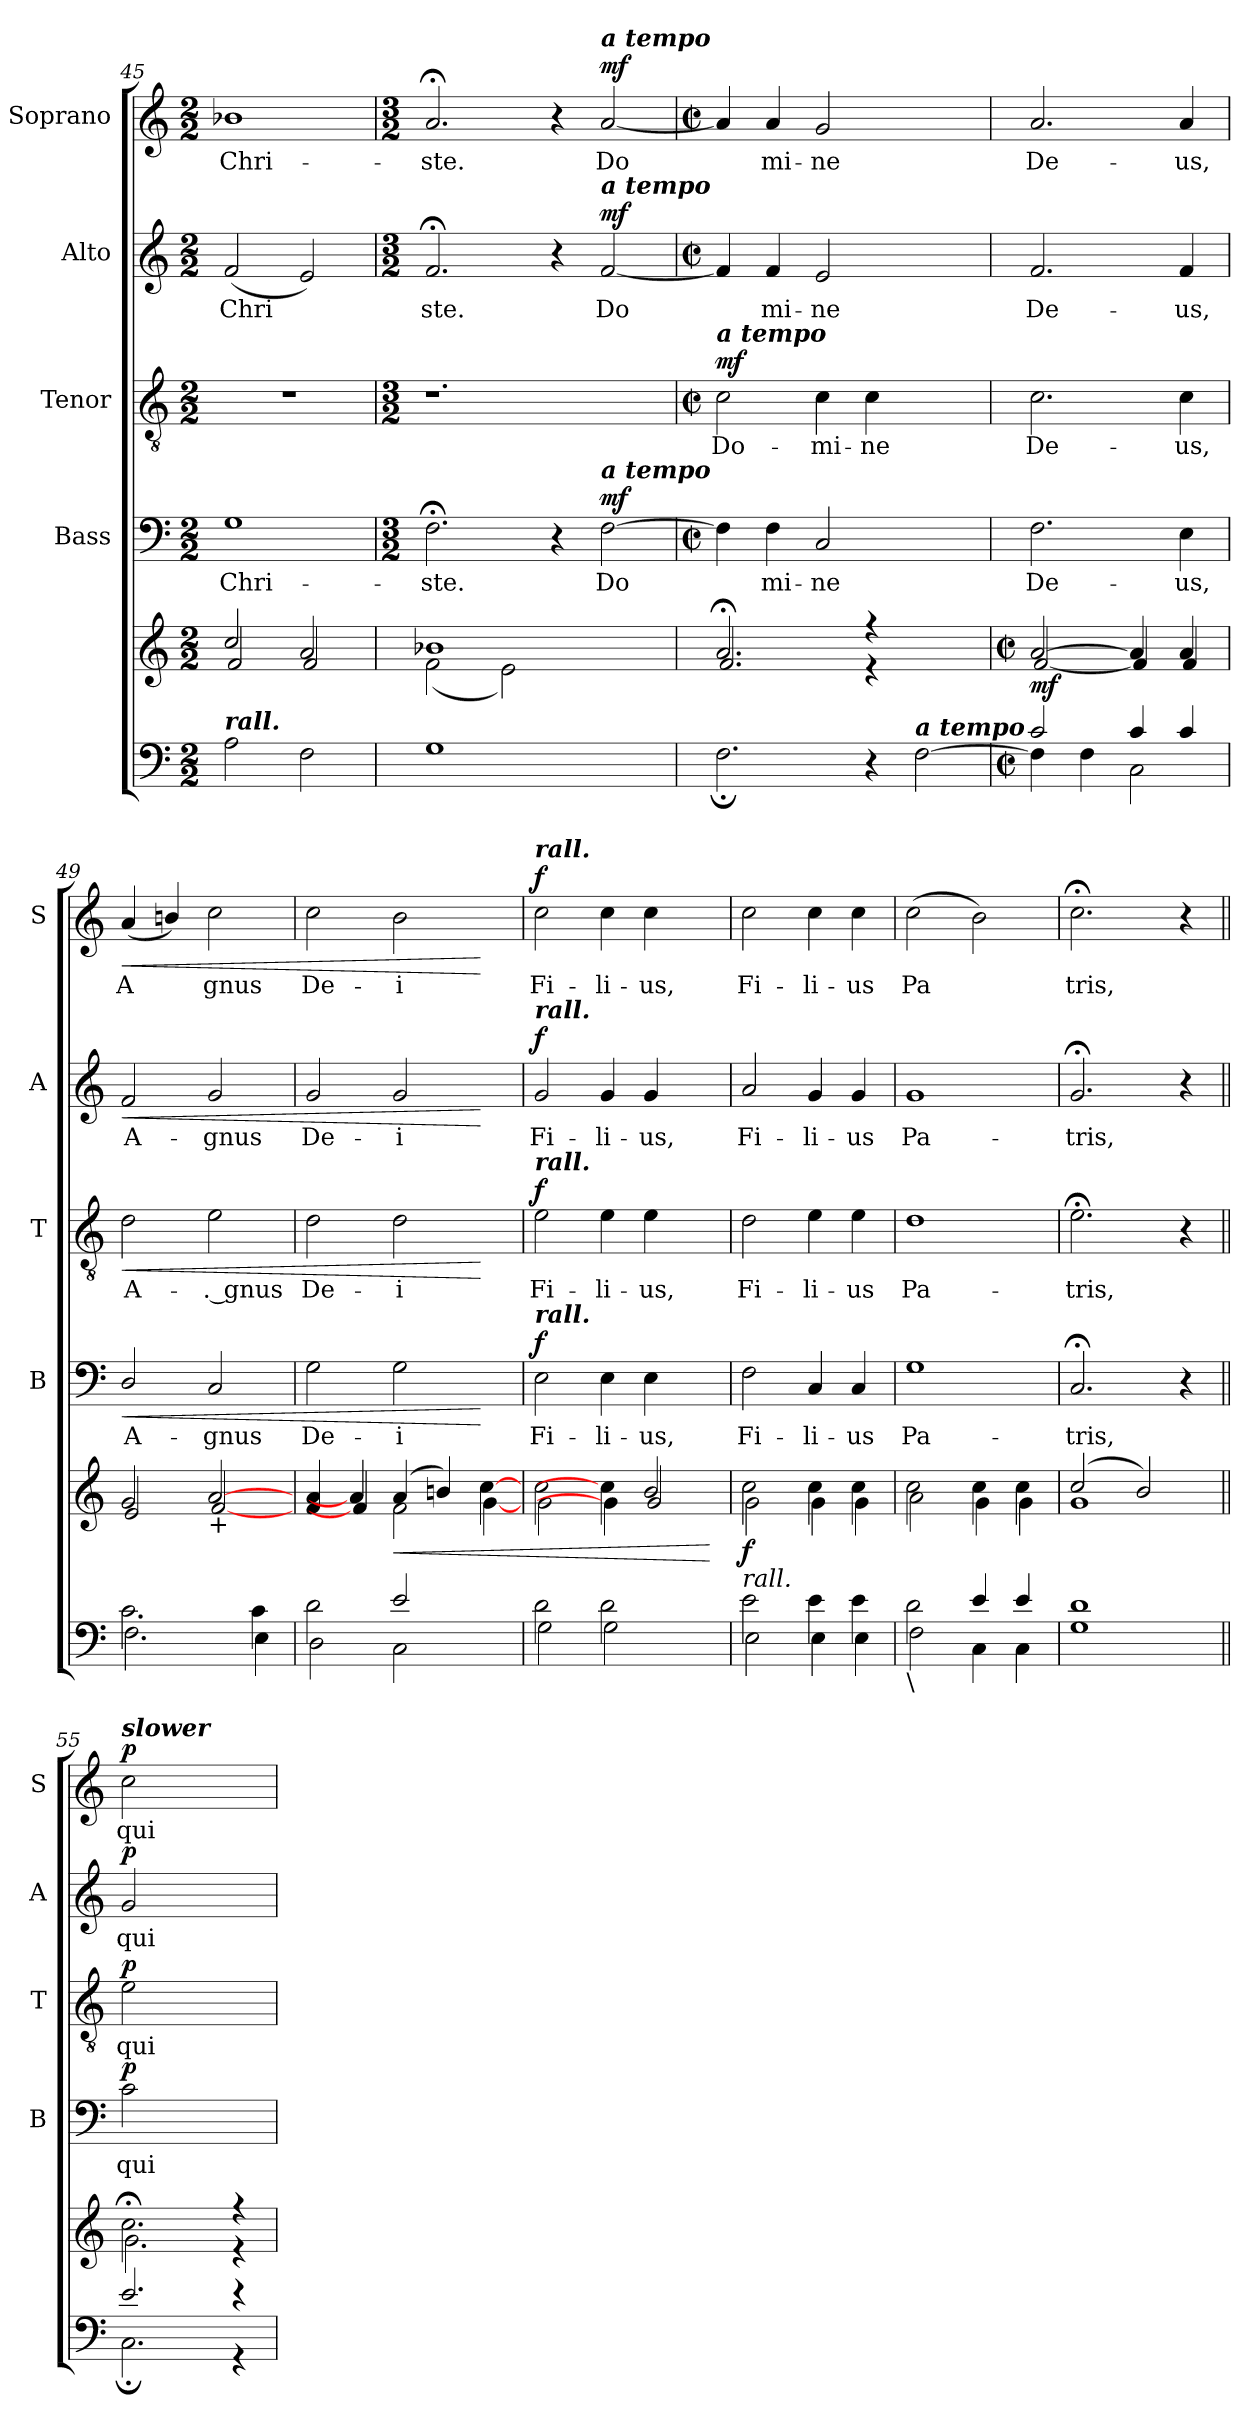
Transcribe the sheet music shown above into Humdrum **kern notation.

**kern	**kern	**dynam	**kern	**text	**dynam	**kern	**text	**dynam	**kern	**text	**dynam	**kern	**text	**dynam
*part6	*part5	*part5	*part4	*part4	*part4	*part3	*part3	*part3	*part2	*part2	*part2	*part1	*part1	*part1
*staff6	*staff5	*staff5	*staff4	*staff4	*staff4	*staff3	*staff3	*staff3	*staff2	*staff2	*staff2	*staff1	*staff1	*staff1
*	*	*	*I"Bass	*	*	*I"Tenor	*	*	*I"Alto	*	*	*I"Soprano	*	*
*	*	*	*I'B	*	*	*I'T	*	*	*I'A	*	*	*I'S	*	*
*clefF4	*clefG2	*	*clefF4	*	*	*clefGv2	*	*	*clefG2	*	*	*clefG2	*	*
*k[]	*k[]	*	*k[]	*	*	*k[]	*	*	*k[]	*	*	*k[]	*	*
*C:	*C:	*	*C:	*	*	*C:	*	*	*C:	*	*	*C:	*	*
*M2/2	*M2/2	*	*M2/2	*	*	*M2/2	*	*	*M2/2	*	*	*M2/2	*	*
=45	=45	=45	=45	=45	=45	=45	=45	=45	=45	=45	=45	=45	=45	=45
*^	*^	*	*	*	*	*	*	*	*	*	*	*	*	*
!LO:TX:a:Bi:t=rall.	!	!	!	!	!	!	!	!	!	!	!	!	!	!	!	!
!	!	!	!	!	!	!LO:LY:b	!	!	!	!	!	!LO:LY:b	!	!	!LO:LY:b	!
1ryy	2A\	2cc/	2f/	.	1G	Chri-	.	1r	.	.	(<2f/	Chri­	.	1b-X	Chri-	.
.	2F\	2a/	2f/	.	.	.	.	.	.	.	2e/)	.	.	.	.	.
=46	=46	=46	=46	=46	=46	=46	=46	=46	=46	=46	=46	=46	=46	=46	=46	=46
*	*	*	*	*	*M3/2	*	*	*M3/2	*	*	*M3/2	*	*	*M3/2	*	*
!	!	!	!	!	!	!LO:LY:b	!	!	!	!	!	!LO:LY:b	!	!	!LO:LY:b	!
1ryy	1G	1b-X	(<2f\	.	2.F;<\	-ste.	.	1.r	.	.	2.f;/	ste.	.	2.a;/	-ste.	.
.	.	.	2e\)	.	.	.	.	.	.	.	.	.	.	.	.	.
.	.	.	.	.	4r	.	.	.	.	.	4r	.	.	4r	.	.
!	!	!	!	!	!	!	!	!	!	!	!	!	!	!LO:TX:a:Bi:t=a tempo	!	!
!	!	!	!	!	!	!	!	!	!	!	!LO:TX:a:Bi:t=a tempo	!	!	!	!	!
!	!	!	!	!	!LO:TX:a:Bi:t=a tempo	!	!	!	!	!	!	!	!	!	!	!
!	!	!	!	!	!	!LO:LY:b	!LO:DY:b	!	!	!	!	!LO:LY:b	!LO:DY:b	!	!LO:LY:b	!LO:DY:b
2ryy	2ryy	2ryy	2ryy	.	[2F\	Do­	mf	.	.	.	[2f/	Do­	mf	[2a/	Do­	mf
=47	=47	=47	=47	=47	=47	=47	=47	=47	=47	=47	=47	=47	=47	=47	=47	=47
*	*	*	*	*	*M2/2	*	*	*M2/2	*	*	*M2/2	*	*	*M2/2	*	*
*	*	*	*	*	*met(c|)	*	*	*met(c|)	*	*	*met(c|)	*	*	*met(c|)	*	*
!	!	!	!	!	!	!	!	!LO:TX:a:Bi:t=a tempo	!	!	!	!	!	!	!	!
!	!	!	!	!	!	!	!	!	!LO:LY:b	!LO:DY:b	!	!	!	!	!	!
1ryy	2.F;\	2.a;</	2.f/	.	4F\]	.	.	2c\	Do-	mf	4f/]	.	.	4a/]	.	.
!	!	!	!	!	!	!LO:LY:b	!	!	!	!	!	!LO:LY:b	!	!	!LO:LY:b	!
.	.	.	.	.	4F\	mi-	.	.	.	.	4f/	mi-	.	4a/	mi-	.
!	!	!	!	!	!	!LO:LY:b	!	!	!LO:LY:b	!	!	!LO:LY:b	!	!	!LO:LY:b	!
.	.	.	.	.	2C/	-ne	.	4c\	-mi-	.	2e/	-ne	.	2g/	-ne	.
!	!	!	!	!	!	!	!	!	!LO:LY:b	!	!	!	!	!	!	!
.	4r	4r	4r	.	.	.	.	4c\	-ne	.	.	.	.	.	.	.
!LO:TX:a:Bi:t=a tempo	!	!	!	!	!	!	!	!	!	!	!	!	!	!	!	!
2ryy	[2F\	2ryy	2ryy	.	2ryy	.	.	2ryy	.	.	2ryy	.	.	2ryy	.	.
=48	=48	=48	=48	=48	=48	=48	=48	=48	=48	=48	=48	=48	=48	=48	=48	=48
*M2/2	*	*M2/2	*	*	*	*	*	*	*	*	*	*	*	*	*	*
*met(c|)	*	*met(c|)	*	*	*	*	*	*	*	*	*	*	*	*	*	*
!	!	!	!	!LO:DY:b	!	!LO:LY:b	!	!	!LO:LY:b	!	!	!LO:LY:b	!	!	!LO:LY:b	!
2c/	4F\]	[>2a/	[>2f/	mf	2.F\	De-	.	2.c\	De-	.	2.f/	De-	.	2.a/	De-	.
.	4F\	.	.	.	.	.	.	.	.	.	.	.	.	.	.	.
4c/	2C\	4a/]	4f/]	.	.	.	.	.	.	.	.	.	.	.	.	.
!	!	!	!	!	!	!LO:LY:b	!	!	!LO:LY:b	!	!	!LO:LY:b	!	!	!LO:LY:b	!
4c/	.	4a/	4f/	.	4E\	-us,	.	4c\	-us,	.	4f/	-us,	.	4a/	-us,	.
=49	=49	=49	=49	=49	=49	=49	=49	=49	=49	=49	=49	=49	=49	=49	=49	=49
!	!	!	!	!	!	!LO:LY:b	!LO:HP:b	!	!LO:LY:b	!LO:HP:b	!	!LO:LY:b	!LO:HP:b	!	!LO:LY:b	!LO:HP:b
2.c\	2.F\	2g/	2e/	.	2D/	A-	<	2d\	A-	<	2f/	A-	<	(<4a/	A­	<
.	.	.	.	.	.	.	.	.	.	.	.	.	.	4bn/)	.	.
!	!	!LO:TX:b:t=+	!	!	!	!	!	!	!	!	!	!	!	!	!	!
!	!	!	!	!	!	!LO:LY:b	!	!	!LO:LY:b	!	!	!LO:LY:b	!	!	!LO:LY:b	!
.	.	[2a/	[2f/	.	2C/	-gnus	.	2e\	-. gnus	.	2g/	-gnus	.	2cc\	gnus	.
4c\	4E\	.	.	.	.	.	.	.	.	.	.	.	.	.	.	.
=50	=50	=50	=50	=50	=50	=50	=50	=50	=50	=50	=50	=50	=50	=50	=50	=50
!	!	!	!	!	!	!LO:LY:b	!	!	!LO:LY:b	!	!	!LO:LY:b	!	!	!LO:LY:b	!
2d\	2D\	4f/ 4a/	4ryy	.	2G\	De-	.	2d\	De-	.	2g/	De-	.	2cc\	De-	.
.	.	4a/]	4f/]	.	.	.	.	.	.	.	.	.	.	.	.	.
!	!	!	!	!LO:HP:b	!	!LO:LY:b	!	!	!LO:LY:b	!	!	!LO:LY:b	!	!	!LO:LY:b	!
2e/	2C\	(>4a/	2f\	<	2G\	-i	.	2d\	-i	.	2g/	-i	.	2b\	-i	.
.	.	4bn/)	.	.	.	.	.	.	.	.	.	.	.	.	.	.
4ryy	4ryy	[4cc\	[4g\	.	4ryy	.	[	4ryy	.	[	4ryy	.	[	4ryy	.	[
=51	=51	=51	=51	=51	=51	=51	=51	=51	=51	=51	=51	=51	=51	=51	=51	=51
!	!	!	!	!	!	!	!	!	!	!	!	!	!	!LO:TX:a:Bi:t=rall.	!	!
!	!	!	!	!	!	!	!	!	!	!	!LO:TX:a:Bi:t=rall.	!	!	!	!	!
!	!	!	!	!	!	!	!	!LO:TX:a:Bi:t=rall.	!	!	!	!	!	!	!	!
!	!	!	!	!	!LO:TX:a:Bi:t=rall.	!	!	!	!	!	!	!	!	!	!	!
!	!	!	!	!	!	!LO:LY:b	!LO:DY:b	!	!LO:LY:b	!LO:DY:b	!	!LO:LY:b	!LO:DY:b	!	!LO:LY:b	!LO:DY:b
2d\	2G\	2cc\	2g\	.	2E\	Fi-	f	2e\	Fi-	f	2g/	Fi-	f	2cc\	Fi-	f
!	!	!	!	!	!	!LO:LY:b	!	!	!LO:LY:b	!	!	!LO:LY:b	!	!	!LO:LY:b	!
2d\	2G\	4cc\]	4g\]	.	4E\	-li-	.	4e\	-li-	.	4g/	-li-	.	4cc\	-li-	.
!	!	!	!	!	!	!LO:LY:b	!	!	!LO:LY:b	!	!	!LO:LY:b	!	!	!LO:LY:b	!
.	.	2b/	2g/	.	4E\	-us,	.	4e\	-us,	.	4g/	-us,	.	4cc\	-us,	.
4ryy	4ryy	.	.	.	4ryy	.	.	4ryy	.	.	4ryy	.	.	4ryy	.	.
*v	*v	*	*	*	*	*	*	*	*	*	*	*	*	*	*	*
*	*v	*v	*	*	*	*	*	*	*	*	*	*	*	*	*
.	.	[	.	.	.	.	.	.	.	.	.	.	.	.
=52	=52	=52	=52	=52	=52	=52	=52	=52	=52	=52	=52	=52	=52	=52
*^	*^	*	*	*	*	*	*	*	*	*	*	*	*	*
!	!	!LO:TX:b:i:t=rall.	!	!	!	!	!	!	!	!	!	!	!	!	!	!
!	!	!	!	!LO:DY:b	!	!LO:LY:b	!	!	!LO:LY:b	!	!	!LO:LY:b	!	!	!LO:LY:b	!
2e\	2E\	2cc\	2g\	f	2F\	Fi-	.	2d\	Fi-	.	2a/	Fi-	.	2cc\	Fi-	.
!	!	!	!	!	!	!LO:LY:b	!	!	!LO:LY:b	!	!	!LO:LY:b	!	!	!LO:LY:b	!
4e\	4E\	4cc\	4g\	.	4C/	-li-	.	4e\	-li-	.	4g/	-li-	.	4cc\	-li-	.
!	!	!	!	!	!	!LO:LY:b	!	!	!LO:LY:b	!	!	!LO:LY:b	!	!	!LO:LY:b	!
4e\	4E\	4cc\	4g\	.	4C/	-us	.	4e\	-us	.	4g/	-us	.	4cc\	-us	.
=53	=53	=53	=53	=53	=53	=53	=53	=53	=53	=53	=53	=53	=53	=53	=53	=53
!LO:TX:b:t=\	!	!	!	!	!	!	!	!	!	!	!	!	!	!	!	!
!	!	!	!	!	!	!LO:LY:b	!	!	!LO:LY:b	!	!	!LO:LY:b	!	!	!LO:LY:b	!
2d\	2F\	2cc\	2a\	.	1G	Pa-	.	1d	Pa-	.	1g	Pa-	.	(>2cc\	Pa­	.
4e/	4C\	4cc\	4g\	.	.	.	.	.	.	.	.	.	.	2b\)	.	.
4e/	4C\	4cc\	4g\	.	.	.	.	.	.	.	.	.	.	.	.	.
=54	=54	=54	=54	=54	=54	=54	=54	=54	=54	=54	=54	=54	=54	=54	=54	=54
!	!	!	!	!	!	!LO:LY:b	!	!	!LO:LY:b	!	!	!LO:LY:b	!	!	!LO:LY:b	!
1d	1G	(>2cc/	1g	.	2.C;/	-tris,	.	2.e;<\	-tris,	.	2.g;/	-tris,	.	2.cc;<\	tris,	.
.	.	2b/)	.	.	.	.	.	.	.	.	.	.	.	.	.	.
.	.	.	.	.	4r	.	.	4r	.	.	4r	.	.	4r	.	.
!!LO:LB:g=z
=55||	=55||	=55||	=55||	=55||	=55||	=55||	=55||	=55||	=55||	=55||	=55||	=55||	=55||	=55||	=55||	=55||
!	!	!	!	!	!	!	!	!	!	!	!	!	!	!LO:TX:a:Bi:t=slower	!	!
!	!	!	!	!	!	!LO:LY:b	!LO:DY:b	!	!LO:LY:b	!LO:DY:b	!	!LO:LY:b	!LO:DY:b	!	!LO:LY:b	!LO:DY:b
2.e/	2.C;\	2.cc;<\	2.g\	.	2c\	qui	p	2e\	qui	p	2g/	qui	p	2cc\	qui	p
.	.	.	.	.	2ryy	.	.	2ryy	.	.	2ryy	.	.	2ryy	.	.
4r	4r	4r	4r	.	.	.	.	.	.	.	.	.	.	.	.	.
*v	*v	*	*	*	*	*	*	*	*	*	*	*	*	*	*	*
*	*v	*v	*	*	*	*	*	*	*	*	*	*	*	*	*
=	=	=	=	=	=	=	=	=	=	=	=	=	=	=
*-	*-	*-	*-	*-	*-	*-	*-	*-	*-	*-	*-	*-	*-	*-
